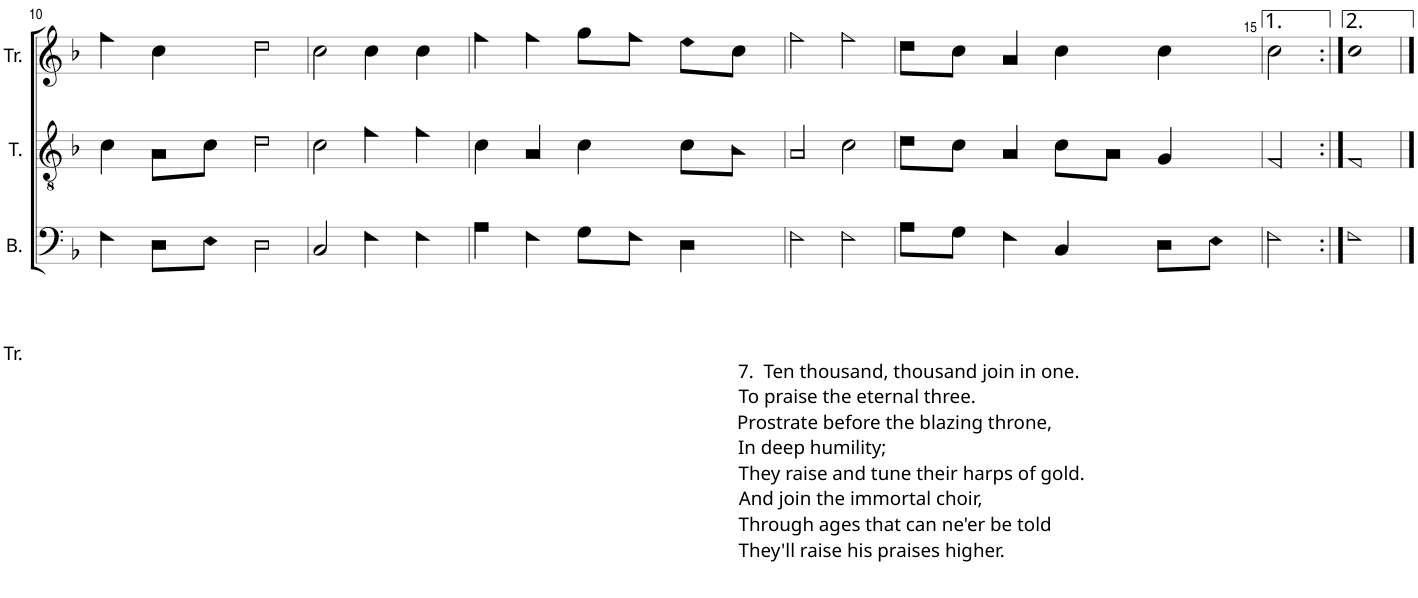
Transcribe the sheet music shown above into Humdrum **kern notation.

**kern	**kern	**kern
*part3	*part2	*part1
*staff3	*staff2	*staff1
*I"B.	*I"T.	*I"Tr.
*I'B.	*I'T.	*I'Tr.
!!LO:PB:g=z
*clefF4	*clefGv2	*clefG2
*k[b-]	*k[b-]	*k[b-]
*M4/4	*M4/4	*M4/4
*met(c)	*met(c)	*met(c)
=10	=10	=10
4F!\	4c!\	4ff!\
8D!\L	8A!\L	4cc!\
8E!\J	8c!\J	.
2D!\	2d!\	2dd!\
=11	=11	=11
2C!/	2c!\	2cc!\
4F!\	4f!\	4cc!\
4F!\	4f!\	4cc!\
=12	=12	=12
4A!\	4c!\	4ff!\
4F!\	4A!/	4ff!\
8G!\L	4c!\	8gg!\L
8F!\J	.	8ff!\J
4D!\	8c!\L	8ee!\L
.	8B-!\J	8cc!\J
=13	=13	=13
2F!\	2A!/	2ff!\
!LO:TX:b:t=7.  Ten thousand, thousand join in one.	!	!
!LO:TX:b:t=To praise the eternal three.	!	!
!LO:TX:b:t=Prostrate before the blazing throne,	!	!
!LO:TX:b:t=In deep humility;	!	!
!LO:TX:b:t=They raise and tune their harps of gold.	!	!
!LO:TX:b:t=And join the immortal choir,	!	!
!LO:TX:b:t=Through ages that can ne'er be told	!	!
!LO:TX:b:t=They'll raise his praises higher.	!	!
2F!\	2c!\	2ff!\
=14	=14	=14
8A!\L	8d!\L	8dd!\L
8G!\J	8c!\J	8cc!\J
4F!\	4A!/	4a!/
4C!/	8c!\L	4cc!\
.	8A!\J	.
8D!\L	4G!/	4cc!\
8E!\J	.	.
=15	=15	=15
2F!\	2F!/	2cc!\
=16:|!	=16:|!	=16:|!
1F!	1F!	1cc!
==	==	==
*-	*-	*-
